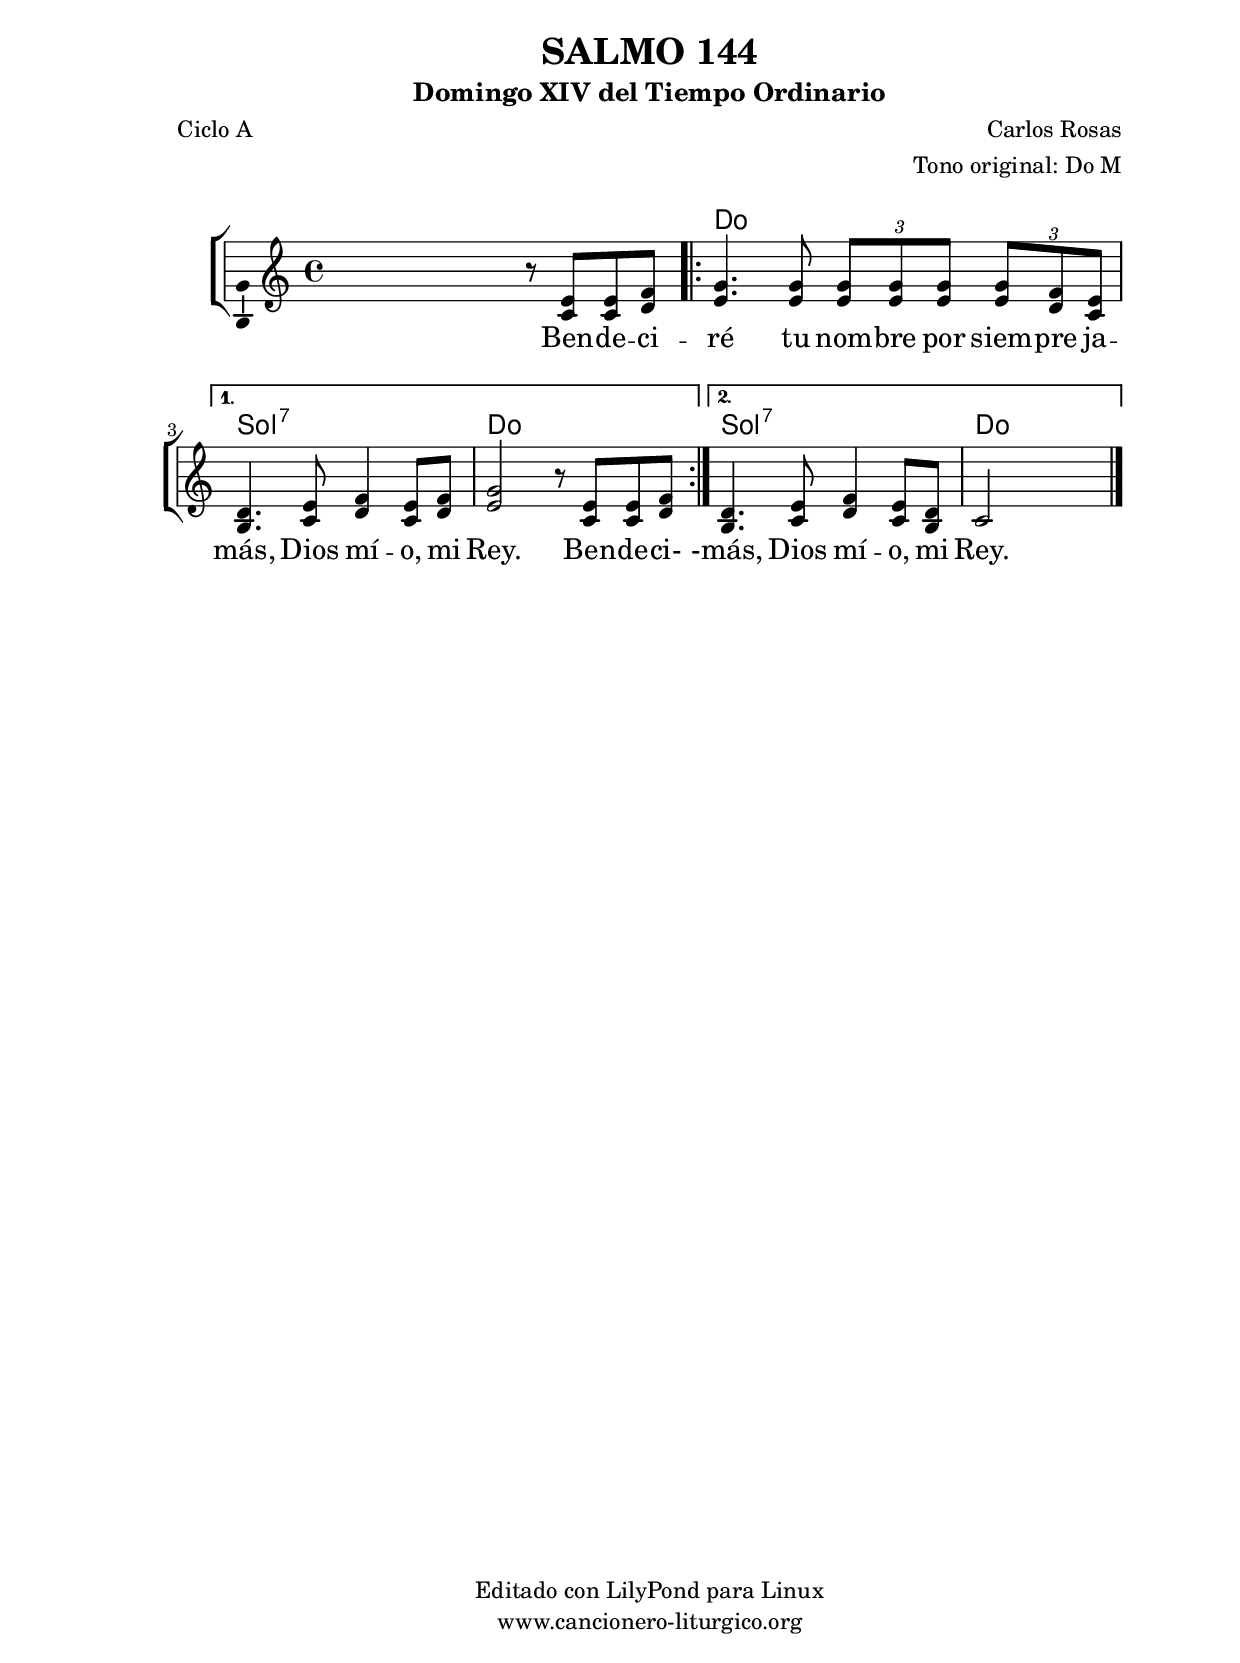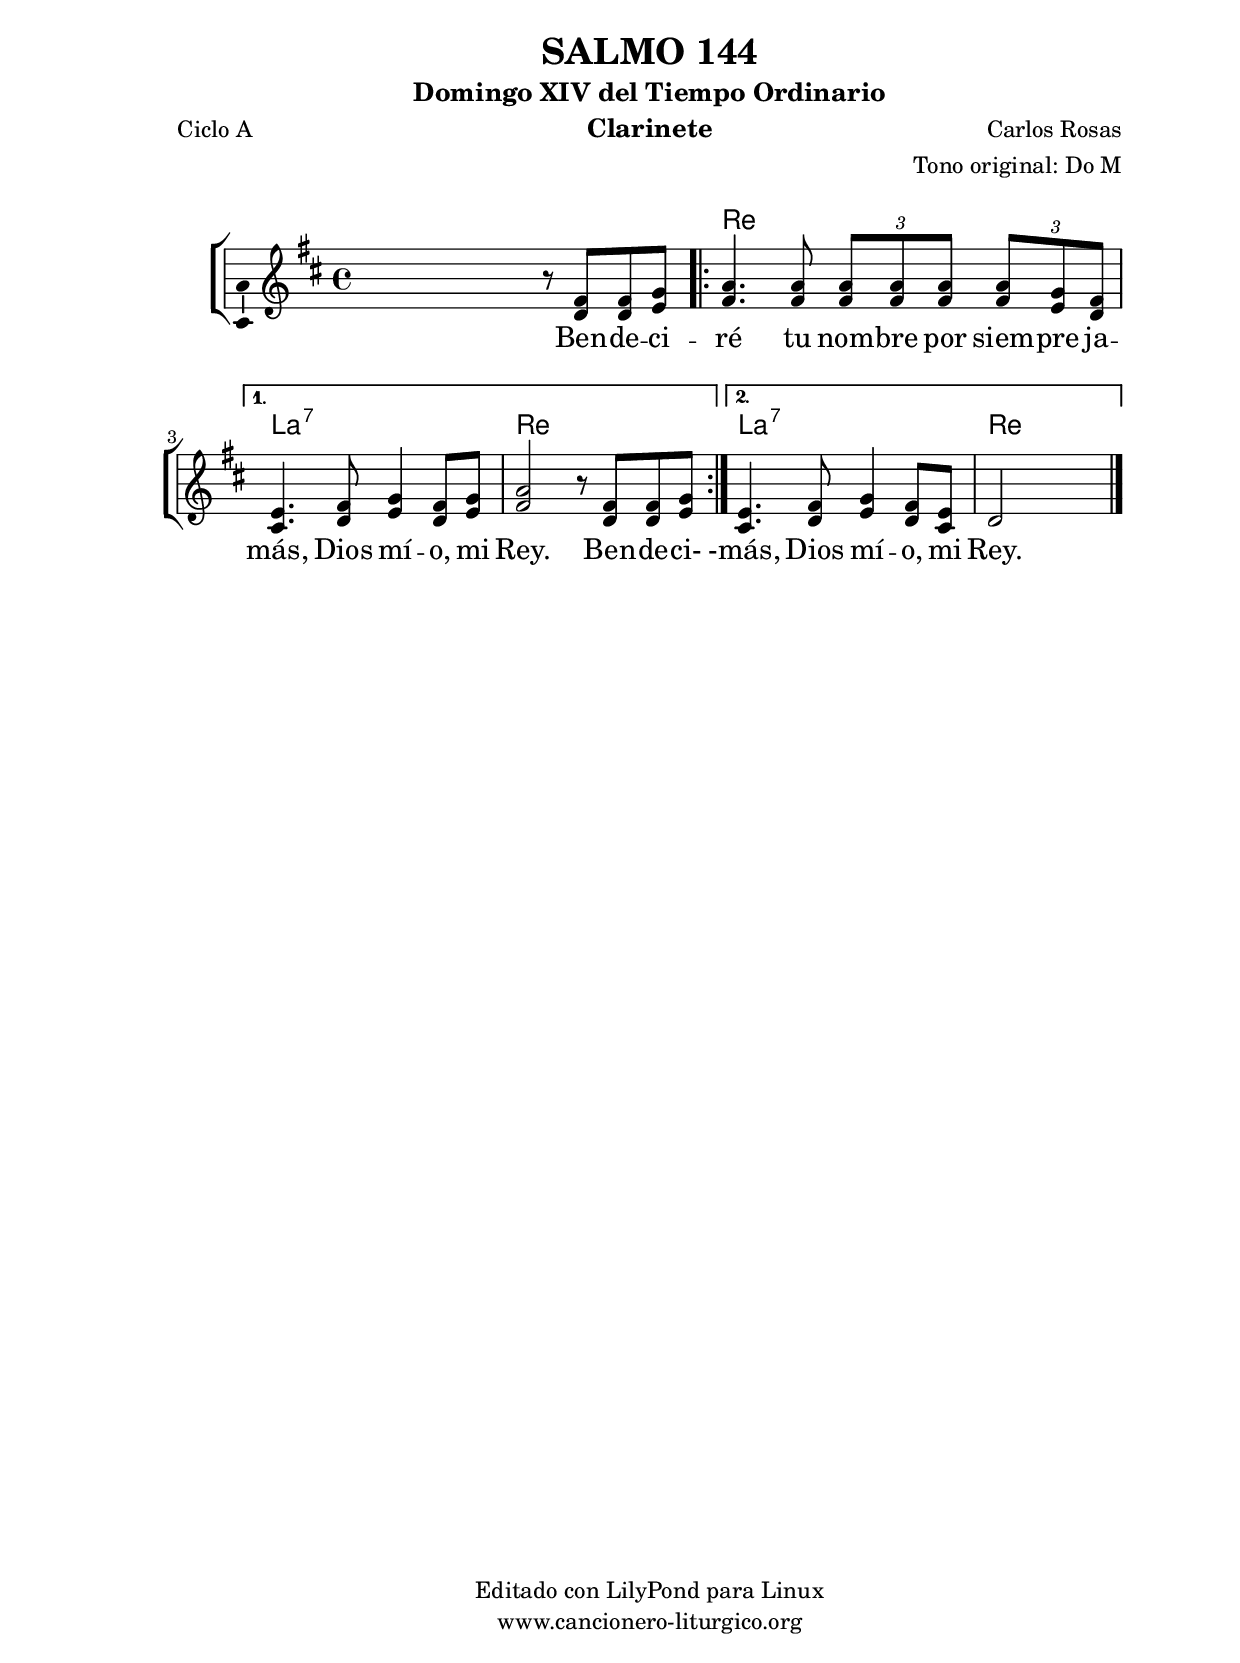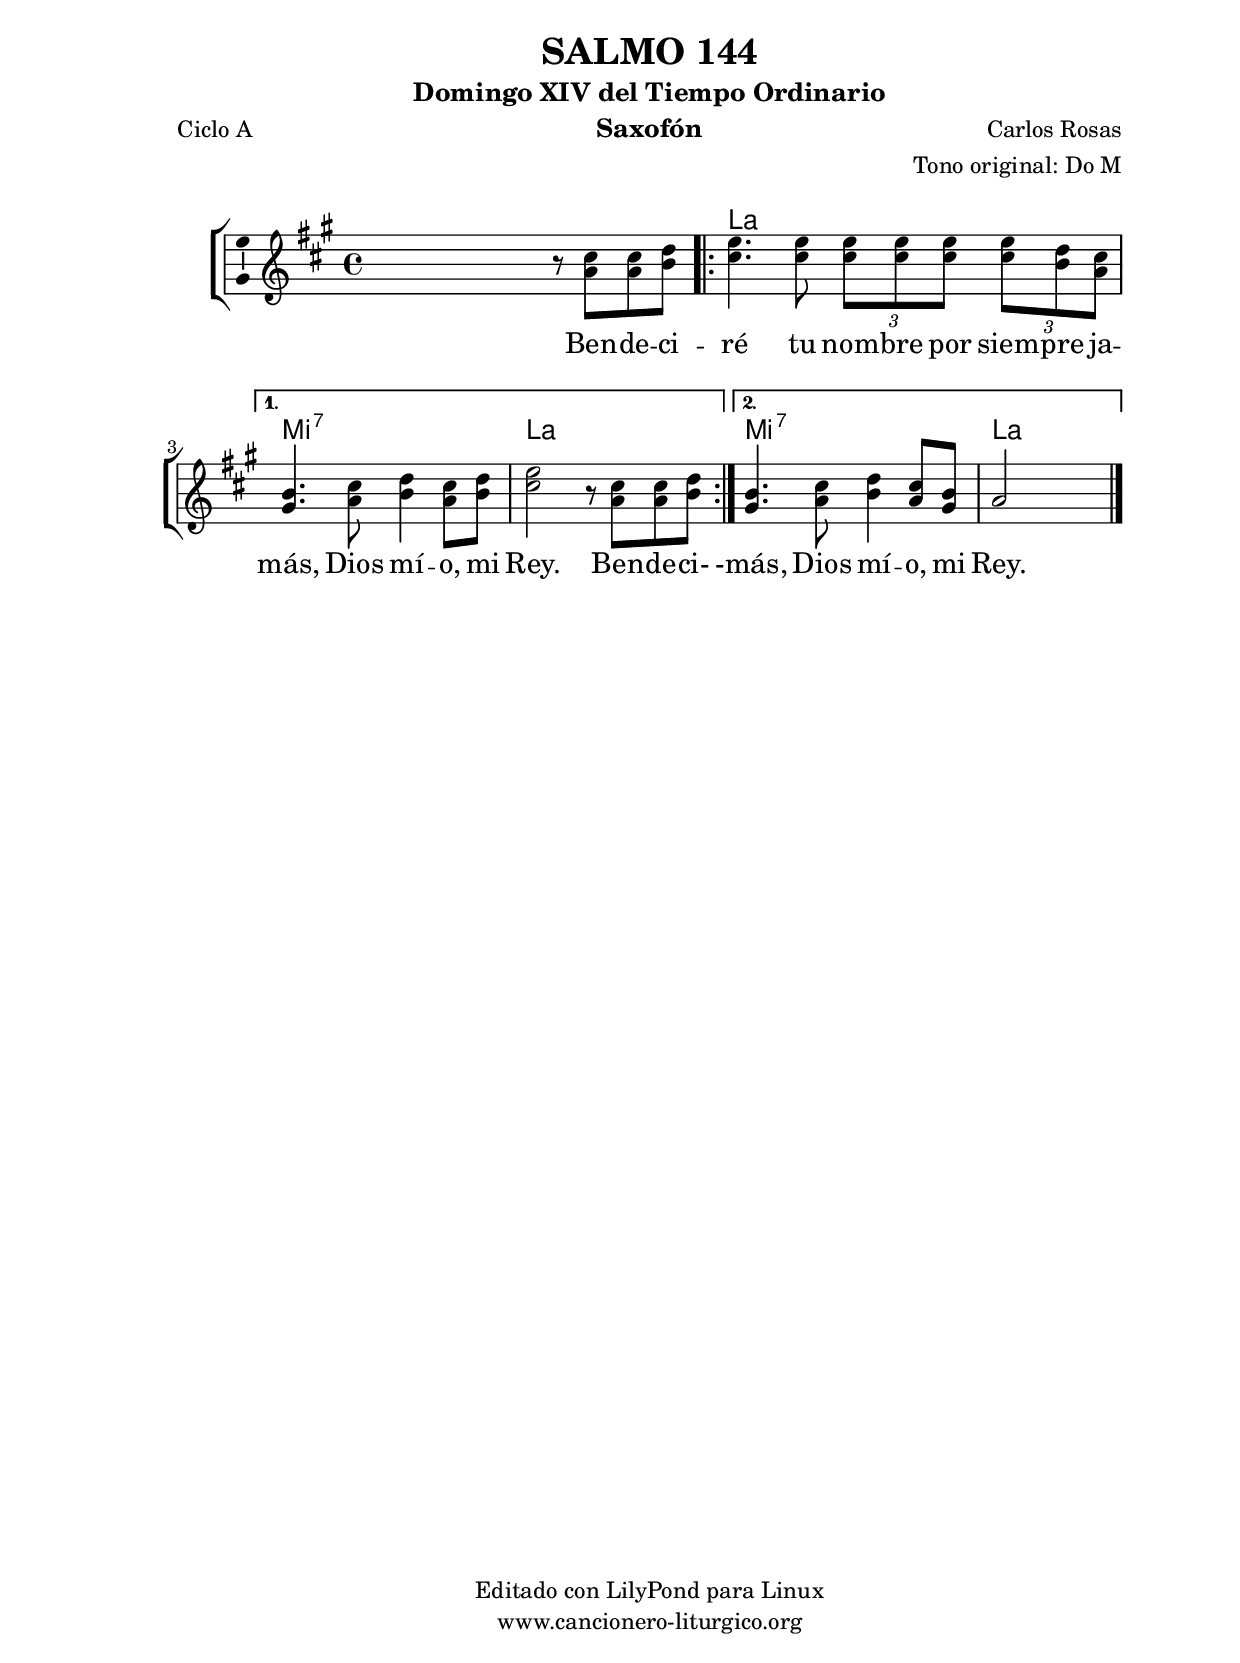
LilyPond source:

%
%para convertir .midi en .wav:
%timidity filename.midi -Ow -o finename.wav
%
%
%Para convertir de .wav a .mp3:
%lame -h -m j filename.wav
%
%
%para escuchar el midi:
%timidity nombrefichero.midi
%


%versión de lilypond para la que se ha escrito esta partitura:
\version "2.16.0"

	%Tamaño papel
	#(set-default-paper-size "a4")
	%Tamaño partitura
	#(set-global-staff-size 20)
	%No responde al pulsar sobre una nota
	#(ly:set-option 'point-and-click #f)

%parámetros del encabezamiento:
\header {
	title = "SALMO 144"
	subtitle = "Domingo XIV del Tiempo Ordinario"
	composer = "Carlos Rosas"
	poet = "Ciclo A"
	meter = ""
	arranger = "Tono original: Do M"
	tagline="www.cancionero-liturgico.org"
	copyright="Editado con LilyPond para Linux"
	}

%parámetros asociados al papel:
\paper  {
	oddHeaderMarkup = \markup {\fill-line { \on-the-fly #not-first-page \fromproperty #'header:title \on-the-fly #not-first-page \fromproperty #'header:composer }}
	evenHeaderMarkup = \markup {\fill-line { \fromproperty #'header:composer \fromproperty #'header:title }}
	#(set-paper-size "a4")
	print-page-number = ##f
	first-page-number = 1
	print-first-page-number = ##f
%	head-separation = 3.0 \cm
	top-margin = 2.0 \cm
	bottom-margin = 0.5\cm
%%%	bottom-margin = -1.0\cm
	left-margin = 3.0 \cm
	line-width = 16.0 \cm 
	indent = 8\mm
	interscoreline = 2.\mm
	between-system-space = 15\mm
%	para que las partituras no llenen la hoja:
	ragged-bottom = ##t
%	idem para la última hoja:
	ragged-last-bottom = ##f
%	para que las partituras llenen el ancho del papel:
	ragged-last = ##f
	after-title-space = 2.5 \cm
%page-count=1
%system-count=8

	%Flexible Vertical Spacing
%	markup-markup-spacing =
%	#'((basic-distance . 15) (minimum-distance . 15) (padding . 3))
	markup-system-spacing =
	#'((basic-distance . 15) (minimum-distance . 15) (padding . 3))
	system-system-spacing =
	#'((basic-distance . 15) (minimum-distance . 15) (padding . 3))
	score-system-spacing =
	#'((basic-distance . 15) (minimum-distance . 15) (padding . 5))
%	top-system-spacing = % header
%	#'((basic-distance . 8) (minimum-distance . 0) (padding . 3))
%	top-markup-spacing =
%	#'((basic-distance . 20) (minimum-distance . 20) (padding . 3))
	last-bottom-spacing = % footer
	#'((basic-distance . 5) (minimum-distance . 5) (padding . 3))
%	score-markup-spacing =
%	#'((basic-distance . 16) (minimum-distance . 13) (padding . 3))

	}


%parámetros que afectan a toda la partitura:
global =  {
	%clave de sol (G):
	\clef G
	%armadura:
%	\transpose f a
	\key c \major
	\tempo 4=88
	\set Score.tempoHideNote = ##t
	}


acordes = {
	\italianChords
	\chordmode {
%	\transpose f a
{

s1
\repeat volta 2 {
c1
}
\alternative {
{
g1:7 c
}
{
g1:7 c
}
}

	}
	}
}

melodia = 
%	\transpose f a
{
	\relative c'{

\time 4/4
s2 r8 <e c>8 <e c> <f d>
\repeat volta 2 {
<g e>4. <g e>8 \tuplet 3/2 {<g e>8 <g e> <g e>} \tuplet 3/2 {<g e>8 <f d> <e c>}
}
\alternative {
{
<d b>4. <e c>8 <f d>4 <e c>8 <f d>
<g e>2 r8 <e c>8 <e c> <f d>
}
{
<d b>4. <e c>8 <f d>4 <e c>8 <d b>
c2 s2
}
}

	\bar "|."
	}
	}


texto = \lyricmode {
Ben -- de -- ci -- ré tu nom -- bre por siem -- pre ja -- más,
Dios mí -- o, mi Rey.
Ben -- de -- ci-
-más,
Dios mí -- o, mi Rey.
	}


acordesStaff = \context ChordNames = acordesStaff <<
	\set chordChanges = ##t
	\acordes
	>>


vozStaff = \context Voice = vozStaff
\with {\consists "Ambitus_engraver"}
<<
%	\set Staff.instrumentName = ""
%	\set Staff.shortInstrumentName = ""
%	\set Staff.midiInstrument = #"clarinet"
%	\set Staff.midiInstrument = #"cello"
%	\set Staff.midiInstrument = #"flute"
	\set Staff.midiInstrument = #"electric guitar (jazz)"
%	\set Staff.midiInstrument = #"english horn"
%	\set Staff.midiInstrument = #"violin"
%	\set Staff.midiInstrument = #"glockenspiel"
	\set Staff.midiMinimumVolume = #0.7
	\set Staff.midiMaximumVolume = #0.9
	\global
	\melodia
	>>


textoStaff = \context Lyrics = textoStaff <<
	\lyricsto vozStaff \texto
	>>

\book {
	\score {
		\context ChoirStaff {
			\override StaffGroup.SystemStartBracket #'collapse-height = #1
			\override Score.SystemStartBar #'collapse-height = #1
			<<
			\acordesStaff
			\vozStaff
			\textoStaff
			>>
			}
		\layout {
	    		\context {
				\Lyrics
				\override LyricText #'font-size = #2
				}
	   		 \context {
				\Score
				%fontSize = #3
				\override StaffSymbol #'staff-space = #(magstep +3)
				%\override Beam #'thickness = #0.55
				%\override SpacingSpanner #'spacing-increment = #1.0
				%\override Slur #'height-limit = #1.5
				}
			}
		}
	\score {
		\unfoldRepeats
		\context ChoirStaff {
			<<
			\acordesStaff
			\vozStaff
			>>
			}
		\midi {
	  		\context {
	  			\Score
				tempoWholesPerMinute = #(ly:make-moment 70 4)
				}
			}
		}
	}

%Partitura para clarinete
#(define output-suffix "C")
\book {
	\header{
		instrument = "Clarinete"
		}
	\score {
		\context ChoirStaff {
			\override StaffGroup.SystemStartBracket #'collapse-height = #1
			\override Score.SystemStartBar #'collapse-height = #1
\transpose c d
			<<
			\acordesStaff
			\vozStaff
			\textoStaff
			>>
			}
		\layout {
	    		\context {
				\Lyrics
				\override LyricText #'font-size = #2
				}
	   		 \context {
				\Score
				%fontSize = #3
				\override StaffSymbol #'staff-space = #(magstep +3)
				%\override Beam #'thickness = #0.55
				%\override SpacingSpanner #'spacing-increment = #1.0
				%\override Slur #'height-limit = #1.5
				}
			}
		}
	}

%Partitura para saxofón
#(define output-suffix "S")
\book {
	\header{
		instrument = "Saxofón"
		}
	\score {
		\context ChoirStaff {
			\override StaffGroup.SystemStartBracket #'collapse-height = #1
			\override Score.SystemStartBar #'collapse-height = #1
\transpose c a
			<<
			\acordesStaff
			\vozStaff
			\textoStaff
			>>
			}
		\layout {
	    		\context {
				\Lyrics
				\override LyricText #'font-size = #2
				}
	   		 \context {
				\Score
				%fontSize = #3
				\override StaffSymbol #'staff-space = #(magstep +3)
				%\override Beam #'thickness = #0.55
				%\override SpacingSpanner #'spacing-increment = #1.0
				%\override Slur #'height-limit = #1.5
				}
			}
		}
	}

